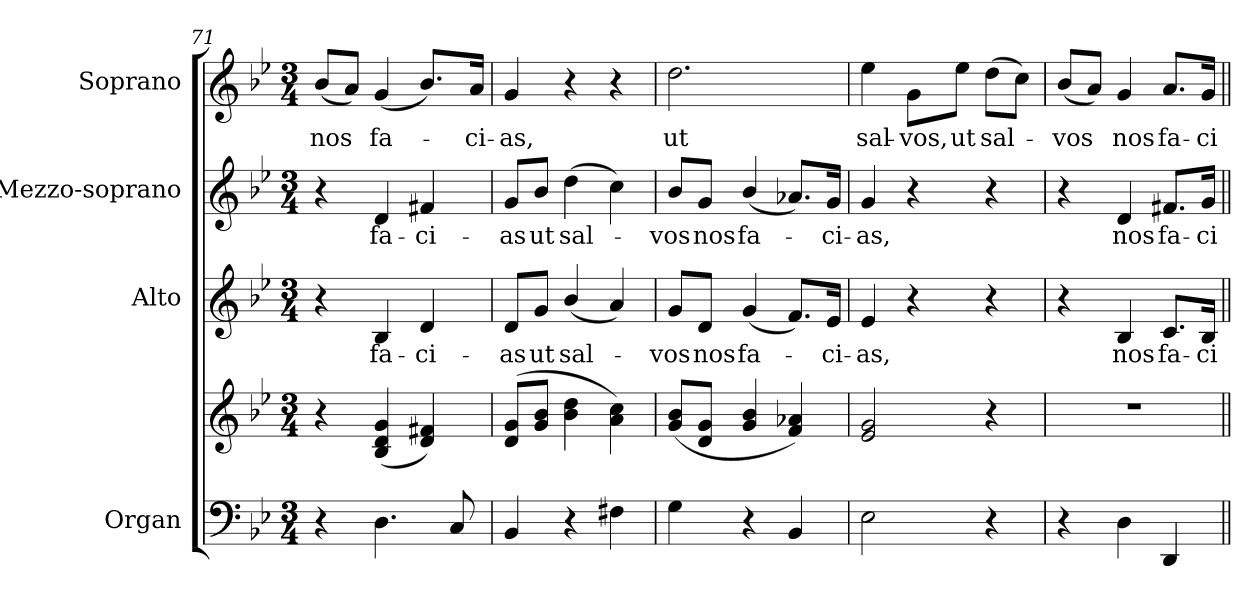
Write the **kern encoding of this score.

**kern	**kern	**kern	**text	**kern	**text	**kern	**text
*part4	*part4	*part3	*part3	*part2	*part2	*part1	*part1
*staff5	*staff4	*staff3	*staff3	*staff2	*staff2	*staff1	*staff1
*I"Organ	*	*I"Alto	*	*I"Mezzo-soprano	*	*I"Soprano	*
*I'Org.	*	*I'A.	*	*I'M-S.	*	*I'S.	*
*clefF4	*clefG2	*clefG2	*	*clefG2	*	*clefG2	*
*k[b-e-]	*k[b-e-]	*k[b-e-]	*	*k[b-e-]	*	*k[b-e-]	*
*B-:	*B-:	*B-:	*	*B-:	*	*B-:	*
*M3/4	*M3/4	*M3/4	*	*M3/4	*	*M3/4	*
=71	=71	=71	=71	=71	=71	=71	=71
!	!	!	!	!	!	!	!LO:LY:b:color=#000000
4r	4r	4r	.	4r	.	(8b-i/L	nos
.	.	.	.	.	.	8ai/J)	.
!	!	!	!LO:LY:b:color=#000000	!	!	!	!
!	!	!	!	!	!LO:LY:b:color=#000000	!	!
!	!	!	!	!	!	!	!LO:LY:b:color=#000000
4.Di\	(4B-i/ 4di 4gi	4B-i/	fa-	4di/	fa-	(4gi/	fa-
!	!	!	!LO:LY:b:color=#000000	!	!	!	!
!	!	!	!	!	!LO:LY:b:color=#000000	!	!
.	4di/ 4f#Xi)	4di/	-ci-	4f#Xi/	-ci-	8.b-i/L)	.
8Ci/	.	.	.	.	.	.	.
!	!	!	!	!	!	!	!LO:LY:b:color=#000000
.	.	.	.	.	.	16ai/Jk	-ci-
=72	=72	=72	=72	=72	=72	=72	=72
!	!	!	!LO:LY:b:color=#000000	!	!	!	!
!	!	!	!	!	!LO:LY:b:color=#000000	!	!
!	!	!	!	!	!	!	!LO:LY:b:color=#000000
4BB-i/	(8di/ 8giL	8di/L	-as	8gi/L	-as	4gi/	-as,
!	!	!	!LO:LY:b:color=#000000	!	!	!	!
!	!	!	!	!	!LO:LY:b:color=#000000	!	!
.	8gi/ 8b-iJ	8gi/J	ut	8b-i/J	ut	.	.
!	!	!	!LO:LY:b:color=#000000	!	!	!	!
!	!	!	!	!	!LO:LY:b:color=#000000	!	!
4r	4b-i\ 4ddi	(4b-i/	sal-	(4ddi\	sal-	4r	.
4F#Xi\	4ai\ 4cci)	4ai/)	.	4cci\)	.	4r	.
!!LO:LB:g=z
=73	=73	=73	=73	=73	=73	=73	=73
!	!	!	!LO:LY:b:color=#000000	!	!	!	!
!	!	!	!	!	!LO:LY:b:color=#000000	!	!
!	!	!	!	!	!	!	!LO:LY:b:color=#000000
4Gi\	(8gi/ 8b-iL	8gi/L	-vos	8b-i/L	-vos	2.ddi\	ut
!	!	!	!LO:LY:b:color=#000000	!	!	!	!
!	!	!	!	!	!LO:LY:b:color=#000000	!	!
.	8di/ 8giJ	8di/J	nos	8gi/J	nos	.	.
!	!	!	!LO:LY:b:color=#000000	!	!	!	!
!	!	!	!	!	!LO:LY:b:color=#000000	!	!
4r	4gi/ 4b-i	(4gi/	fa-	(4b-i/	fa-	.	.
4BB-i/	4fi/ 4a-Xi)	8.fi/L)	.	8.a-Xi/L)	.	.	.
!	!	!	!LO:LY:b:color=#000000	!	!	!	!
!	!	!	!	!	!LO:LY:b:color=#000000	!	!
.	.	16e-i/Jk	-ci-	16gi/Jk	-ci-	.	.
=74	=74	=74	=74	=74	=74	=74	=74
!	!	!	!LO:LY:b:color=#000000	!	!	!	!
!	!	!	!	!	!LO:LY:b:color=#000000	!	!
!	!	!	!	!	!	!	!LO:LY:b:color=#000000
2E-i\	2e-i/ 2gi	4e-i/	-as,	4gi/	-as,	4ee-i\	sal-
!	!	!	!	!	!	!	!LO:LY:b:color=#000000
.	.	4r	.	4r	.	8gi\L	-vos,
!	!	!	!	!	!	!	!LO:LY:b:color=#000000
.	.	.	.	.	.	8ee-i\J	ut
!	!	!	!	!	!	!	!LO:LY:b:color=#000000
4r	4r	4r	.	4r	.	(8ddi\L	sal-
.	.	.	.	.	.	8cci\J)	.
=75	=75	=75	=75	=75	=75	=75	=75
!	!LO:N:vis=1	!	!	!	!	!	!
!	!	!	!	!	!	!	!LO:LY:b:color=#000000
4r	2.r	4r	.	4r	.	(8b-i/L	-vos
.	.	.	.	.	.	8ai/J)	.
!	!	!	!LO:LY:b:color=#000000	!	!	!	!
!	!	!	!	!	!LO:LY:b:color=#000000	!	!
!	!	!	!	!	!	!	!LO:LY:b:color=#000000
4Di\	.	4B-i/	nos	4di/	nos	4gi/	nos
!	!	!	!LO:LY:b:color=#000000	!	!	!	!
!	!	!	!	!	!LO:LY:b:color=#000000	!	!
!	!	!	!	!	!	!	!LO:LY:b:color=#000000
4DDi/	.	8.ci/L	fa-	8.f#Xi/L	fa-	8.ai/L	fa-
!	!	!	!LO:LY:b:color=#000000	!	!	!	!
!	!	!	!	!	!LO:LY:b:color=#000000	!	!
!	!	!	!	!	!	!	!LO:LY:b:color=#000000
.	.	16B-i/Jk	-ci-	16gi/Jk	-ci-	16gi/Jk	-ci-
=||	=||	=||	=||	=||	=||	=||	=||
*-	*-	*-	*-	*-	*-	*-	*-
